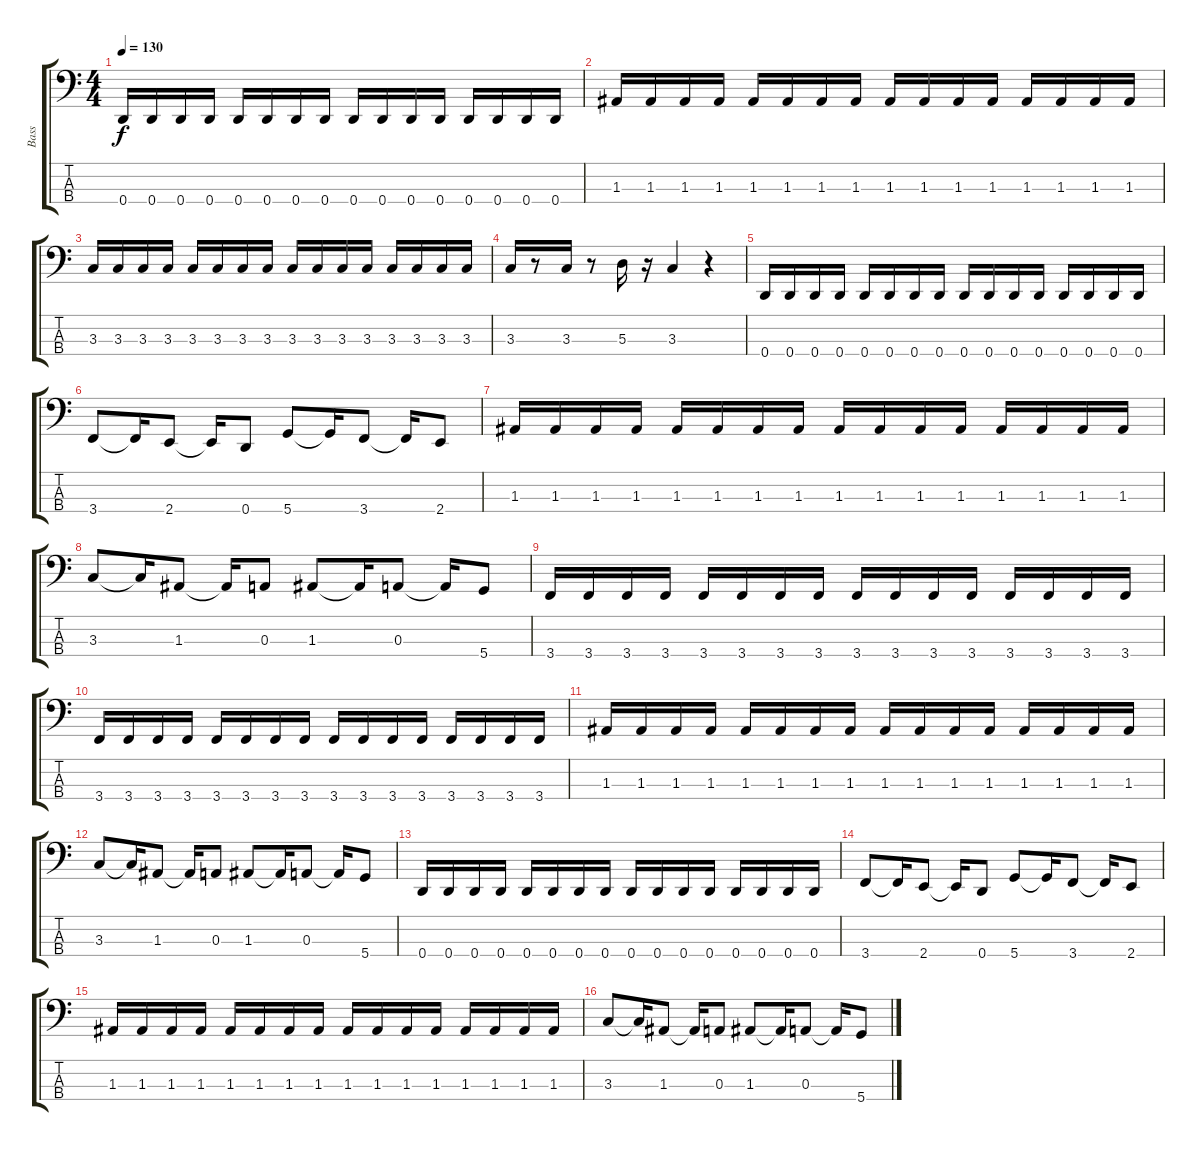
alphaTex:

\track ("Bass" "Bass") {instrument electricbasspick}
\staff {score tabs}
\tuning (G2 D2 A1 D1) {hide}
\ts (4 4)
\tempo 130
\clef f4
\ks c
0.4.16{dy f} 0.4.16 0.4.16 0.4.16 0.4.16 0.4.16 0.4.16 0.4.16 0.4.16 0.4.16 0.4.16 0.4.16 0.4.16 0.4.16 0.4.16 0.4.16 |
1.3.16 1.3.16 1.3.16 1.3.16 1.3.16 1.3.16 1.3.16 1.3.16 1.3.16 1.3.16 1.3.16 1.3.16 1.3.16 1.3.16 1.3.16 1.3.16 |
3.3.16 3.3.16 3.3.16 3.3.16 3.3.16 3.3.16 3.3.16 3.3.16 3.3.16 3.3.16 3.3.16 3.3.16 3.3.16 3.3.16 3.3.16 3.3.16 |
3.3.16 r.8 3.3.16 r.8 5.3.16 r.16 3.3.4 r.4 |
0.4.16 0.4.16 0.4.16 0.4.16 0.4.16 0.4.16 0.4.16 0.4.16 0.4.16 0.4.16 0.4.16 0.4.16 0.4.16 0.4.16 0.4.16 0.4.16 |
3.4.8 3.4{t}.16 2.4.8 2.4{t}.16 0.4.8 5.4.8 5.4{t}.16 3.4.8 3.4{t}.16 2.4.8 |
1.3.16 1.3.16 1.3.16 1.3.16 1.3.16 1.3.16 1.3.16 1.3.16 1.3.16 1.3.16 1.3.16 1.3.16 1.3.16 1.3.16 1.3.16 1.3.16 |
3.3.8 3.3{t}.16 1.3.8 1.3{t}.16 0.3.8 1.3.8 1.3{t}.16 0.3.8 0.3{t}.16 5.4.8 |
3.4.16 3.4.16 3.4.16 3.4.16 3.4.16 3.4.16 3.4.16 3.4.16 3.4.16 3.4.16 3.4.16 3.4.16 3.4.16 3.4.16 3.4.16 3.4.16 |
3.4.16 3.4.16 3.4.16 3.4.16 3.4.16 3.4.16 3.4.16 3.4.16 3.4.16 3.4.16 3.4.16 3.4.16 3.4.16 3.4.16 3.4.16 3.4.16 |
1.3.16 1.3.16 1.3.16 1.3.16 1.3.16 1.3.16 1.3.16 1.3.16 1.3.16 1.3.16 1.3.16 1.3.16 1.3.16 1.3.16 1.3.16 1.3.16 |
3.3.8 3.3{t}.16 1.3.8 1.3{t}.16 0.3.8 1.3.8 1.3{t}.16 0.3.8 0.3{t}.16 5.4.8 |
0.4.16 0.4.16 0.4.16 0.4.16 0.4.16 0.4.16 0.4.16 0.4.16 0.4.16 0.4.16 0.4.16 0.4.16 0.4.16 0.4.16 0.4.16 0.4.16 |
3.4.8 3.4{t}.16 2.4.8 2.4{t}.16 0.4.8 5.4.8 5.4{t}.16 3.4.8 3.4{t}.16 2.4.8 |
1.3.16 1.3.16 1.3.16 1.3.16 1.3.16 1.3.16 1.3.16 1.3.16 1.3.16 1.3.16 1.3.16 1.3.16 1.3.16 1.3.16 1.3.16 1.3.16 |
3.3.8 3.3{t}.16 1.3.8 1.3{t}.16 0.3.8 1.3.8 1.3{t}.16 0.3.8 0.3{t}.16 5.4.8
